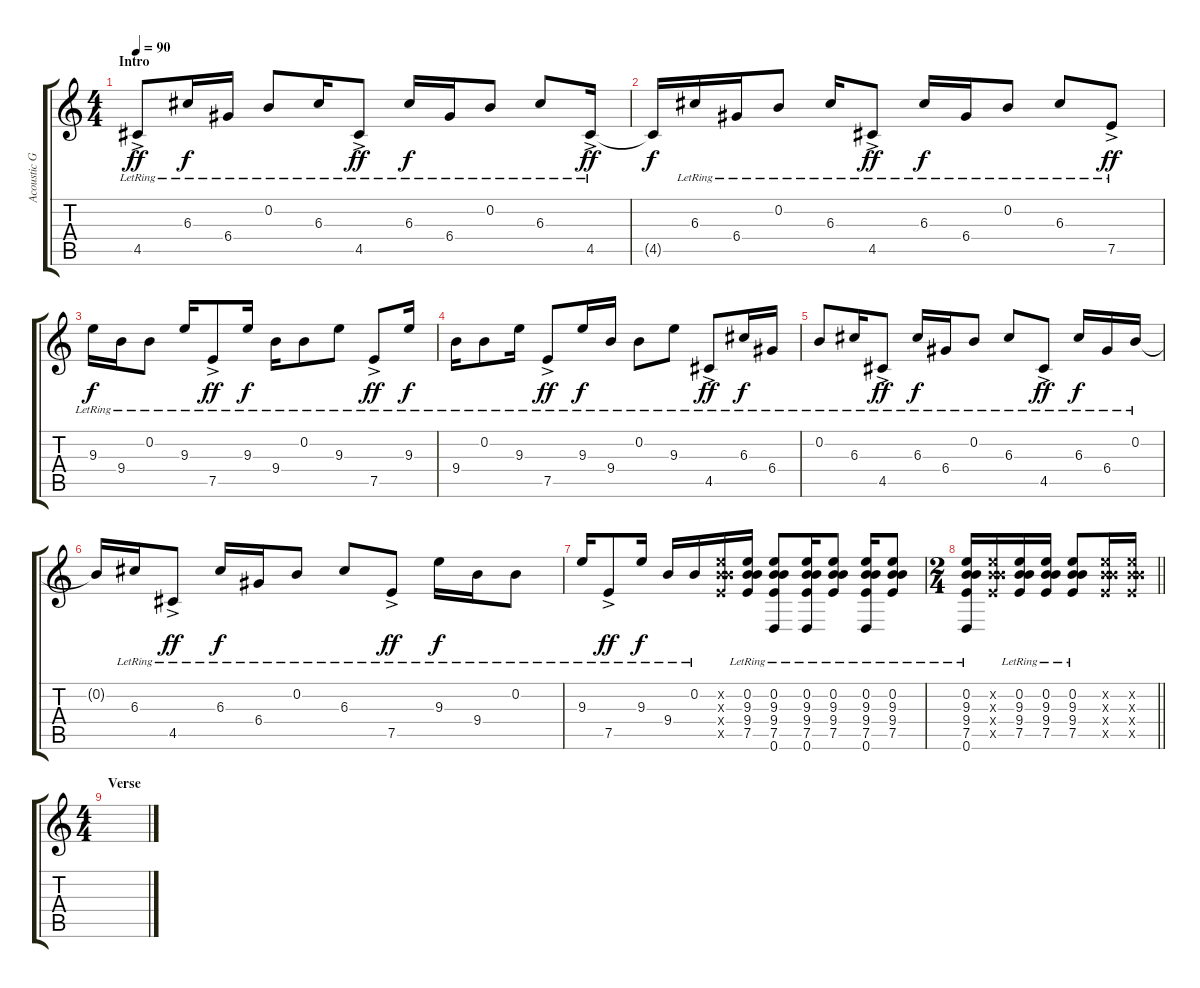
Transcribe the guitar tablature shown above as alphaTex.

\track ("Acoustic Guitar (Xulfi)" "Acoustic G") {instrument acousticguitarsteel}
\staff {score tabs}
\tuning (E4 B3 G3 D3 A2 D2) {hide}
\ts (4 4)
\section ("" "Intro")
\tempo 90
\clef g2
\ks c
4.5{ac lr}.8{dy ff balance 8 instrument acousticguitarsteel} 6.3{lr}.16{dy f} 6.4{lr}.16 0.2{lr}.8 6.3{lr}.16 4.5{ac lr}.8{dy ff} 6.3{lr}.16{dy f} 6.4{lr}.16 0.2{lr}.8 6.3{lr}.8 4.5{ac lr}.16{dy ff} |
4.5{t}.16{dy f} 6.3{lr}.16 6.4{lr}.16 0.2{lr}.8 6.3{lr}.16 4.5{ac lr}.8{dy ff} 6.3{lr}.16{dy f} 6.4{lr}.16 0.2{lr}.8 6.3{lr}.8 7.5{ac lr}.8{dy ff} |
9.3{lr}.16{dy f} 9.4{lr}.16 0.2{lr}.8 9.3{lr}.16 7.5{ac lr}.8{dy ff} 9.3{lr}.16{dy f} 9.4{lr}.16 0.2{lr}.8 9.3{lr}.8 7.5{ac lr}.8{dy ff} 9.3{lr}.16{dy f} |
9.4{lr}.16 0.2{lr}.8 9.3{lr}.16 7.5{ac lr}.8{dy ff} 9.3{lr}.16{dy f} 9.4{lr}.16 0.2{lr}.8 9.3{lr}.8 4.5{ac lr}.8{dy ff} 6.3{lr}.16{dy f} 6.4{lr}.16 |
0.2{lr}.8 6.3{lr}.16 4.5{ac lr}.8{dy ff} 6.3{lr}.16{dy f} 6.4{lr}.16 0.2{lr}.8 6.3{lr}.8 4.5{ac lr}.8{dy ff} 6.3{lr}.16{dy f} 6.4{lr}.16 0.2{lr}.16 |
0.2{t}.16 6.3{lr}.16 4.5{ac lr}.8{dy ff} 6.3{lr}.16{dy f} 6.4{lr}.16 0.2{lr}.8 6.3{lr}.8 7.5{ac lr}.8{dy ff} 9.3{lr}.16{dy f} 9.4{lr}.16 0.2{lr}.8 |
9.3{lr}.16 7.5{ac lr}.8{dy ff} 9.3{lr}.16{dy f} 9.4{lr}.16 0.2{lr}.16 (0.2{x} 9.3{x} 9.4{x} 7.5{x}).16 (0.2 9.3{lr} 9.4 7.5).16 (0.2{lr} 9.3{lr} 9.4{lr} 7.5{lr} 0.6).8 (0.2{lr} 9.3{lr} 9.4{lr} 7.5{lr} 0.6).16 (0.2{lr} 9.3{lr} 9.4{lr} 7.5{lr}).8 (0.2{lr} 9.3{lr} 9.4{lr} 7.5{lr} 0.6).16 (0.2{lr} 9.3{lr} 9.4{lr} 7.5{lr}).8 |
\ts (2 4)
\barLineRight lightlight
(0.2{lr} 9.3{lr} 9.4{lr} 7.5{lr} 0.6).16 (0.2{x} 9.3{x} 9.4{x} 7.5{x}).16 (0.2{lr} 9.3{lr} 9.4{lr} 7.5{lr}).16 (0.2{lr} 9.3{lr} 9.4{lr} 7.5{lr}).16 (0.2{lr} 9.3{lr} 9.4{lr} 7.5{lr}).8 (0.2{x} 9.3{x} 9.4{x} 7.5{x}).16 (0.2{x} 9.3{x} 9.4{x} 7.5{x}).16 |
\ts (4 4)
\section ("" "Verse")
